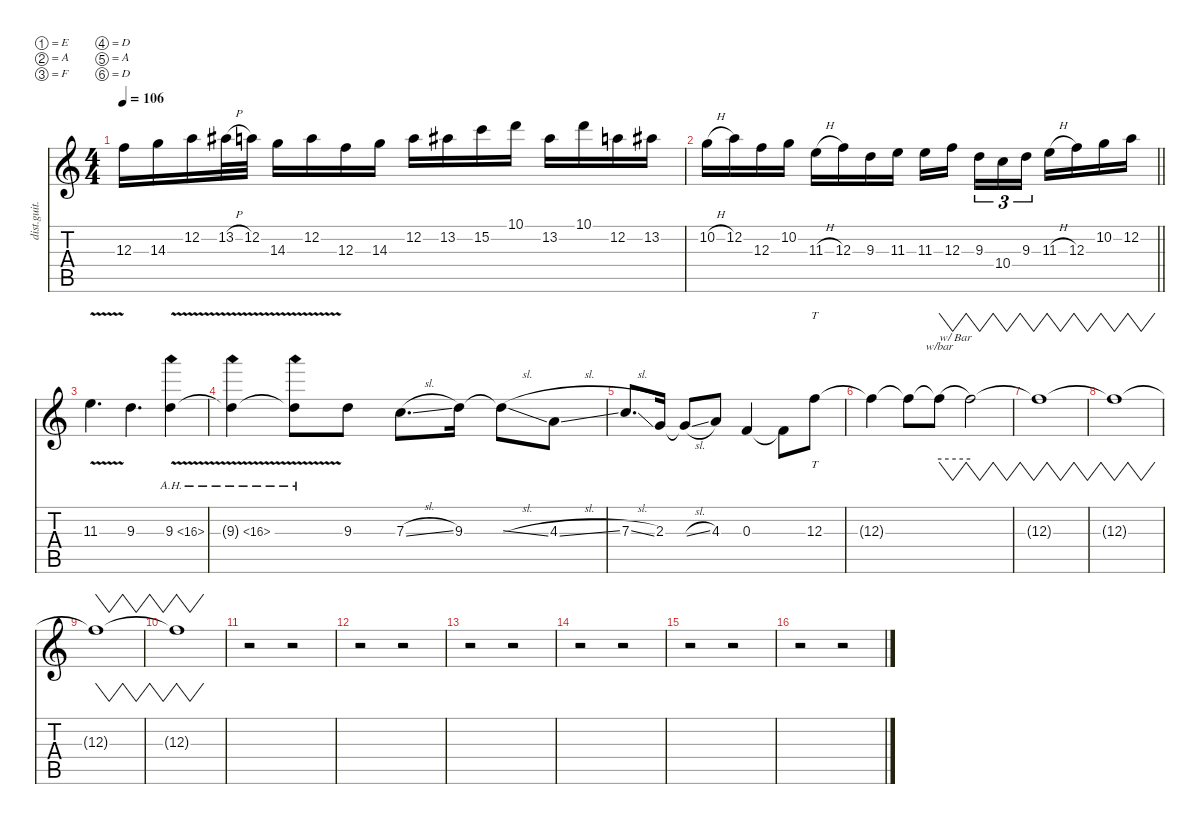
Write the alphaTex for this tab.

\defaultSystemsLayout 4
\hideDynamics
\bracketExtendMode nobrackets
\otherSystemsTrackNameOrientation horizontal
\track ("Track 3" "dist.guit.") {instrument distortionguitar}
\staff {score tabs}
\tuning (E4 A3 F3 D3 A2 D2)
\ts (4 4)
\tempo 106
\clef g2
\ks c
12.3.16{dy f beam Down} 14.3.16{beam Down} 12.2.16{beam Down} 13.2{h acc #}.32{beam Down} 12.2.32{beam Down} 14.3.16{beam Down} 12.2.16{beam Down} 12.3.16{beam Down} 14.3.16{beam Down} 12.2.16{beam Down} 13.2{acc #}.16{beam Down} 15.2.16{beam Down} 10.1.16{beam Down} 13.2{acc #}.16{beam Down} 10.1.16{beam Down} 12.2.16{beam Down} 13.2{acc #}.16{beam Down} |
\barLineRight lightlight
10.2{h}.16{beam Down} 12.2.16{beam Down} 12.3.16{beam Down} 10.2.16{beam Down} 11.3{h}.16{beam Down} 12.3.16{beam Down} 9.3.16{beam Down} 11.3.16{beam Down} 11.3.16{beam Down} 12.3.16{beam Down} 9.3.16{tu (3 2) beam Down} 10.4.16{tu (3 2) beam Down} 9.3.16{tu (3 2) beam Down} 11.3{h}.16{beam Down} 12.3.16{beam Down} 10.2.16{beam Down} 12.2.16{beam Down} |
\section ("" "")
11.3{v}.4{d beam Down} 9.3.4{d beam Down} 9.3{ah 7 v}.4{beam Down} |
9.3{ah 7 v t}.4{beam Down} 9.3{ah 7 v t}.8{beam Down} 9.3.8{beam Down} 7.3{sl}.8{d beam Down} 9.3.16{beam Down} 9.3{sl t}.8{beam Down} 4.3{sl}.8{beam Down} |
7.3{sl}.8{d beam Up} 2.3.16{beam Up} 2.3{sl t}.8{beam Up} 4.3.8{beam Up} 0.3.4{beam Up} 0.3{t}.8{beam Down} 12.3.8{tt beam Down} |
12.3{t}.4{beam Down} 12.3{t}.8{beam Down} 12.3{t}.8{vw tbe (hold default 0 0 60 0) txt "w/ Bar" beam Down} 12.3{t}.2{vw beam Down} |
12.3{t}.1{vw beam Down} |
12.3{t}.1{vw beam Down} |
12.3{t}.1{vw beam Down} |
12.3{t}.1{vw beam Down} |
r.2{beam Down} r.2{beam Down} |
r.2{beam Down} r.2{beam Down} |
r.2{beam Down} r.2{beam Down} |
r.2{beam Down} r.2{beam Down} |
r.2{beam Down} r.2{beam Down} |
r.2{beam Down} r.2{beam Down}
